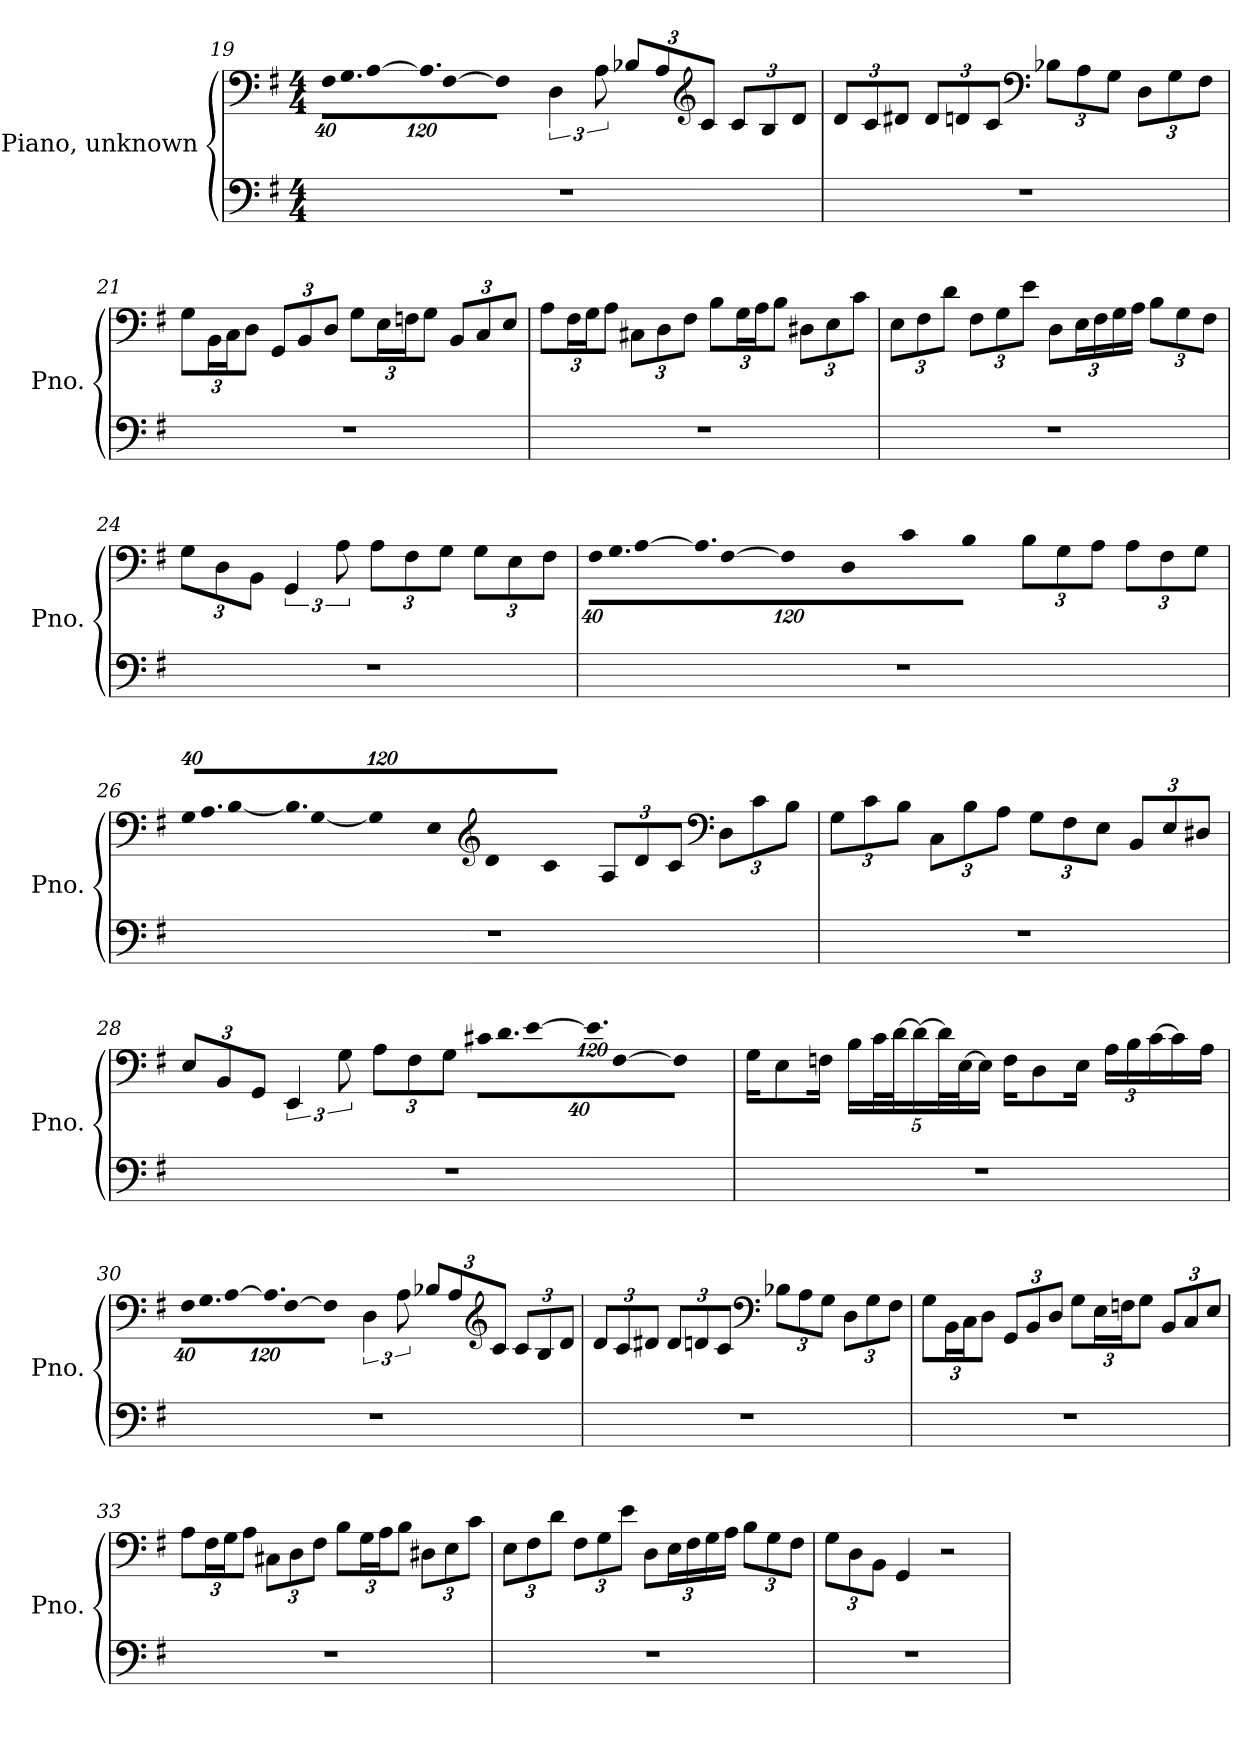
**kern	**kern
*part1	*part1
*staff2	*staff1
*I"Piano, unknown	*
*I'Pno.	*
!!LO:LB:g=z
*clefF4	*clefF4
*k[f#]	*k[f#]
*M4/4	*M4/4
*	*Xbrackettup
=19	=19
!	!LO:N:vis=32
1r	640%23F#\LLL
!	!LO:N:vis=32.
.	1920%103G\
!	!LO:N:vis=64
.	[960%17A\K
!	!LO:N:vis=32.
.	1920%103A\]
!	!LO:N:vis=64
.	[960%17F#\JK
!	!LO:N:vis=16
.	1920%137F#\JJ]
*	*brackettup
.	6D\
.	12A\
*	*Xbrackettup
.	12B-X/L
.	12A/
*	*clefG2
.	12c/J
.	12c/L
.	12B-/
.	12d/J
=20	=20
1r	12d/L
.	12c/
.	12d#X/J
.	12d#/L
.	12dn/
.	12c/J
*	*clefF4
.	12B-X\L
.	12A\
.	12G\J
.	12D\L
.	12G\
.	12F#\J
!!LO:LB:g=z
=21	=21
1r	12G\L
.	24BB\L
.	24C\J
.	12D\J
.	12GG/L
.	12BB/
.	12D/J
.	12G\L
.	24E\L
.	24Fn\J
.	12G\J
.	12BB/L
.	12C/
.	12E/J
=22	=22
1r	12A\L
.	24F#\L
.	24G\J
.	12A\J
.	12C#X\L
.	12D\
.	12F#\J
.	12B\L
.	24G\L
.	24A\J
.	12B\J
.	12D#X\L
.	12E\
.	12c\J
=23	=23
1r	12E\L
.	12F#\
.	12d\J
.	12F#\L
.	12G\
.	12e\J
.	12D\L
.	24E\L
.	24F#\
.	24G\
.	24A\JJ
.	12B\L
.	12G\
.	12F#\J
!!LO:LB:g=z
=24	=24
1r	12G\L
.	12D\
.	12BB\J
*	*brackettup
.	6GG/
.	12A\
*	*Xbrackettup
.	12A\L
.	12F#\
.	12G\J
.	12G\L
.	12E\
.	12F#\J
=25	=25
!	!LO:N:vis=32
1r	640%23F#\LLL
!	!LO:N:vis=32.
.	1920%103G\
!	!LO:N:vis=64
.	[960%17A\K
!	!LO:N:vis=32.
.	1920%103A\]
!	!LO:N:vis=64
.	[960%17F#\JK
!	!LO:N:vis=16
.	1920%137F#\J]
.	12D\
.	12c\
.	12B\J
.	12B\L
.	12G\
.	12A\J
.	12A\L
.	12F#\
.	12G\J
!!LO:LB:g=z
=26	=26
!	!LO:N:vis=32
1r	640%23G/LLL
!	!LO:N:vis=32.
.	1920%103A/
!	!LO:N:vis=64
.	[960%17B/K
!	!LO:N:vis=32.
.	1920%103B/]
!	!LO:N:vis=64
.	[960%17G/JK
!	!LO:N:vis=16
.	1920%137G/J]
.	12E/
*	*clefG2
.	12d/
.	12c/J
.	12A/L
.	12d/
.	12c/J
*	*clefF4
.	12D\L
.	12c\
.	12B\J
=27	=27
1r	12G\L
.	12c\
.	12B\J
.	12C\L
.	12B\
.	12A\J
.	12G\L
.	12F#\
.	12E\J
.	12BB/L
.	12E/
.	12D#X/J
!!LO:LB:g=z
=28	=28
1r	12E/L
.	12BB/
.	12GG/J
*	*brackettup
.	6EE/
.	12G\
*	*Xbrackettup
.	12A\L
.	12F#\
.	12G\J
!	!LO:N:vis=32
.	640%23c#X\LLL
!	!LO:N:vis=32.
.	1920%103d\
!	!LO:N:vis=64
.	[960%17e\K
!	!LO:N:vis=32.
.	1920%103e\]
!	!LO:N:vis=64
.	[960%17F#\JK
!	!LO:N:vis=16
.	1920%137F#\JJ]
=29	=29
1r	16G\KL
.	8E\
.	16Fn\Jk
.	20B\LL
.	40c\L
.	[40d\J
.	20d\_
.	40d\L]
.	[40E\J
.	20E\JJ]
.	16F\KL
.	8D\
.	16E\Jk
.	24A\LL
.	24B\
.	[24c\
.	16c\]
.	16A\JJ
!!LO:PB:g=z
=30	=30
!	!LO:N:vis=32
1r	640%23F#\LLL
!	!LO:N:vis=32.
.	1920%103G\
!	!LO:N:vis=64
.	[960%17A\K
!	!LO:N:vis=32.
.	1920%103A\]
!	!LO:N:vis=64
.	[960%17F#\JK
!	!LO:N:vis=16
.	1920%137F#\JJ]
*	*brackettup
.	6D\
.	12A\
*	*Xbrackettup
.	12B-X/L
.	12A/
*	*clefG2
.	12c/J
.	12c/L
.	12B-/
.	12d/J
=31	=31
1r	12d/L
.	12c/
.	12d#X/J
.	12d#/L
.	12dn/
.	12c/J
*	*clefF4
.	12B-X\L
.	12A\
.	12G\J
.	12D\L
.	12G\
.	12F#\J
!!LO:LB:g=z
=32	=32
1r	12G\L
.	24BB\L
.	24C\J
.	12D\J
.	12GG/L
.	12BB/
.	12D/J
.	12G\L
.	24E\L
.	24Fn\J
.	12G\J
.	12BB/L
.	12C/
.	12E/J
=33	=33
1r	12A\L
.	24F#\L
.	24G\J
.	12A\J
.	12C#X\L
.	12D\
.	12F#\J
.	12B\L
.	24G\L
.	24A\J
.	12B\J
.	12D#X\L
.	12E\
.	12c\J
=34	=34
1r	12E\L
.	12F#\
.	12d\J
.	12F#\L
.	12G\
.	12e\J
.	12D\L
.	24E\L
.	24F#\
.	24G\
.	24A\JJ
.	12B\L
.	12G\
.	12F#\J
!!LO:LB:g=z
=35	=35
1r	12G\L
.	12D\
.	12BB\J
.	4GG/
.	2r
=	=
*-	*-
